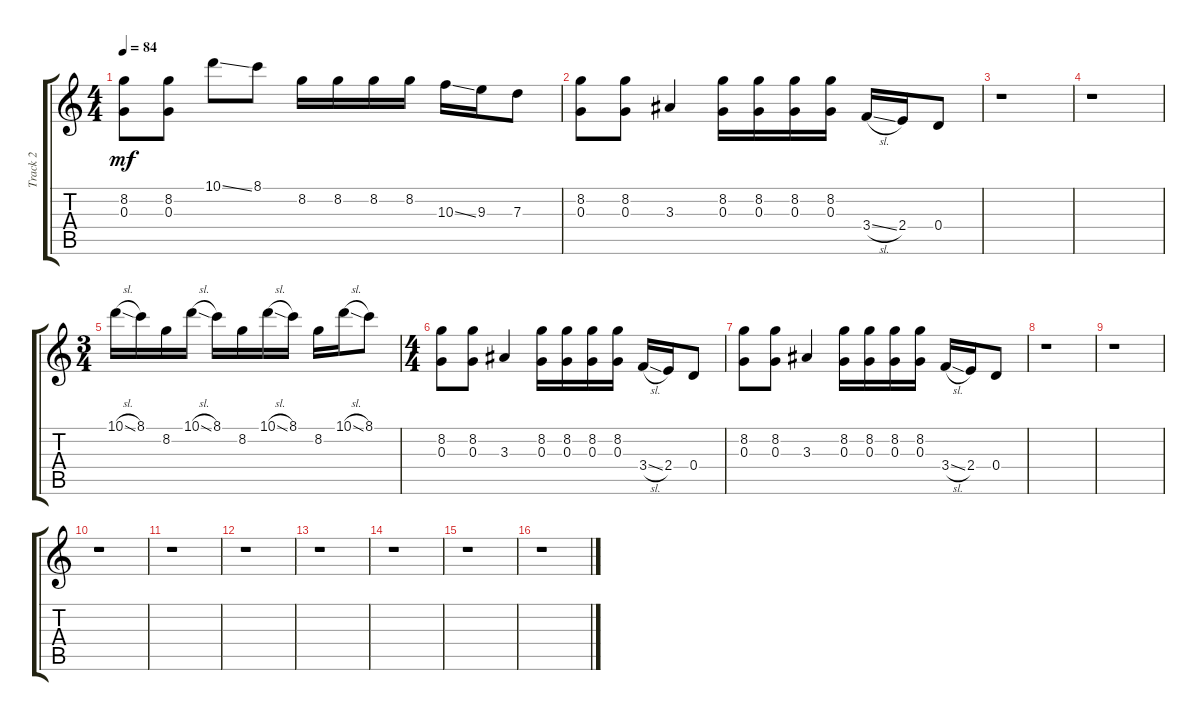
\track ("Track 2" "Track 2") {instrument electricguitarclean}
\staff {score tabs}
\tuning (E4 B3 G3 D3 A2 E2) {hide}
\ts (4 4)
\tempo 84
\clef g2
\ks c
(8.2 0.3).8{dy mf} (8.2 0.3).8 10.1{ss}.8 8.1.8 8.2.16 8.2.16 8.2.16 8.2.16 10.3{ss}.16 9.3.16 7.3.8 |
(8.2 0.3).8 (8.2 0.3).8 3.3.4 (8.2 0.3).16 (8.2 0.3).16 (8.2 0.3).16 (8.2 0.3).16 3.4{sl}.16 2.4.16 0.4.8 |
r.1 |
r.1 |
\ts (3 4)
10.1{sl}.16 8.1.16 8.2.16 10.1{sl}.16 8.1.16 8.2.16 10.1{sl}.16 8.1.16 8.2.16 10.1{sl}.16 8.1.8 |
\ts (4 4)
(8.2 0.3).8 (8.2 0.3).8 3.3.4 (8.2 0.3).16 (8.2 0.3).16 (8.2 0.3).16 (8.2 0.3).16 3.4{sl}.16 2.4.16 0.4.8 |
(8.2 0.3).8 (8.2 0.3).8 3.3.4 (8.2 0.3).16 (8.2 0.3).16 (8.2 0.3).16 (8.2 0.3).16 3.4{sl}.16 2.4.16 0.4.8 |
r.1 |
r.1 |
r.1 |
r.1 |
r.1 |
r.1 |
r.1 |
r.1 |
r.1
